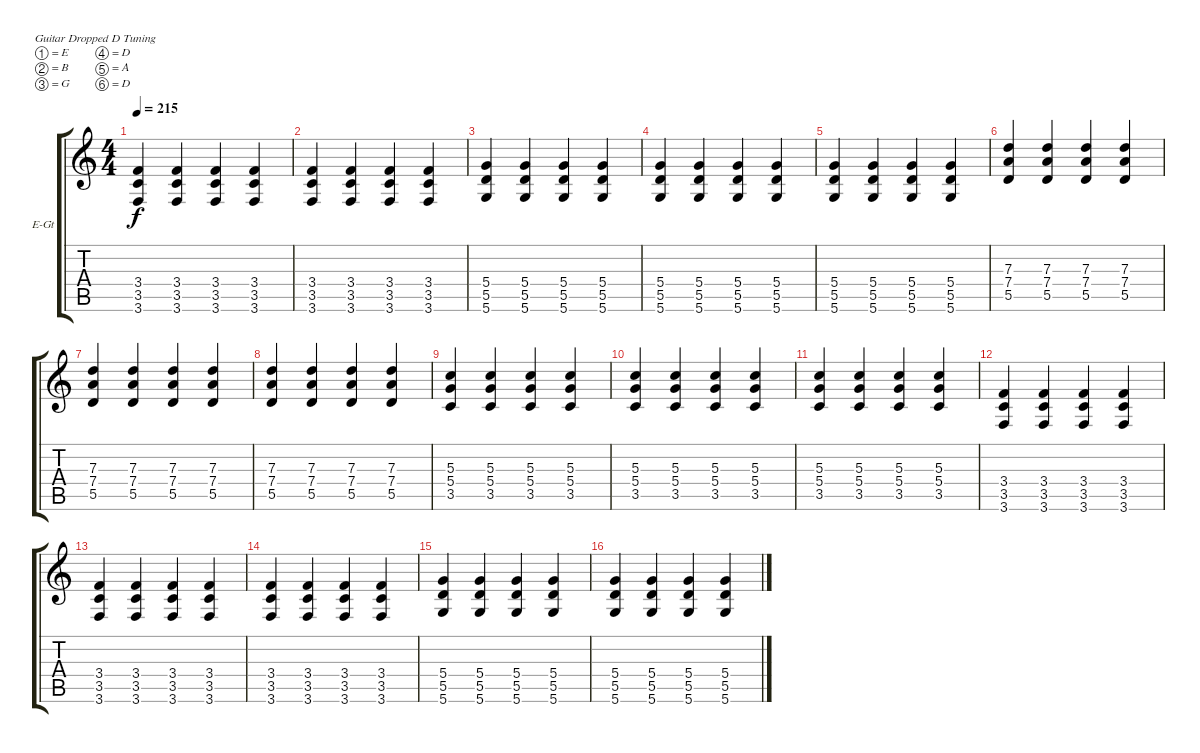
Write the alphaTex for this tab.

\bracketExtendMode groupsimilarinstruments
\firstSystemTrackNameOrientation horizontal
\otherSystemsTrackNameOrientation horizontal
\track ("Distortion-guitar (Paul)" "E-Gt") {instrument distortionguitar}
\staff {score tabs}
\tuning (E4 B3 G3 D3 A2 D2)
\ts (4 4)
\tempo 215
\clef g2
\ks c
(3.4 3.5 3.6).4{dy f} (3.4 3.5 3.6).4 (3.4 3.5 3.6).4 (3.4 3.5 3.6).4 |
(3.4 3.5 3.6).4 (3.4 3.5 3.6).4 (3.4 3.5 3.6).4 (3.4 3.5 3.6).4 |
(5.4 5.6 5.5).4 (5.4 5.6 5.5).4 (5.4 5.6 5.5).4 (5.4 5.6 5.5).4 |
(5.4 5.6 5.5).4 (5.4 5.6 5.5).4 (5.4 5.6 5.5).4 (5.4 5.6 5.5).4 |
(5.4 5.6 5.5).4 (5.4 5.6 5.5).4 (5.4 5.6 5.5).4 (5.4 5.6 5.5).4 |
(7.3 7.4 5.5).4 (7.3 7.4 5.5).4 (7.3 7.4 5.5).4 (7.3 7.4 5.5).4 |
(7.3 7.4 5.5).4 (7.3 7.4 5.5).4 (7.3 7.4 5.5).4 (7.3 7.4 5.5).4 |
(7.3 7.4 5.5).4 (7.3 7.4 5.5).4 (7.3 7.4 5.5).4 (7.3 7.4 5.5).4 |
(5.3 3.5 5.4).4 (5.3 3.5 5.4).4 (5.3 3.5 5.4).4 (5.3 3.5 5.4).4 |
(5.3 3.5 5.4).4 (5.3 3.5 5.4).4 (5.3 3.5 5.4).4 (5.3 3.5 5.4).4 |
(5.3 3.5 5.4).4 (5.3 3.5 5.4).4 (5.3 3.5 5.4).4 (5.3 3.5 5.4).4 |
(3.4 3.5 3.6).4 (3.4 3.5 3.6).4 (3.4 3.5 3.6).4 (3.4 3.5 3.6).4 |
(3.4 3.5 3.6).4 (3.4 3.5 3.6).4 (3.4 3.5 3.6).4 (3.4 3.5 3.6).4 |
(3.4 3.5 3.6).4 (3.4 3.5 3.6).4 (3.4 3.5 3.6).4 (3.4 3.5 3.6).4 |
(5.4 5.6 5.5).4 (5.4 5.6 5.5).4 (5.4 5.6 5.5).4 (5.4 5.6 5.5).4 |
(5.4 5.6 5.5).4 (5.4 5.6 5.5).4 (5.4 5.6 5.5).4 (5.4 5.6 5.5).4
